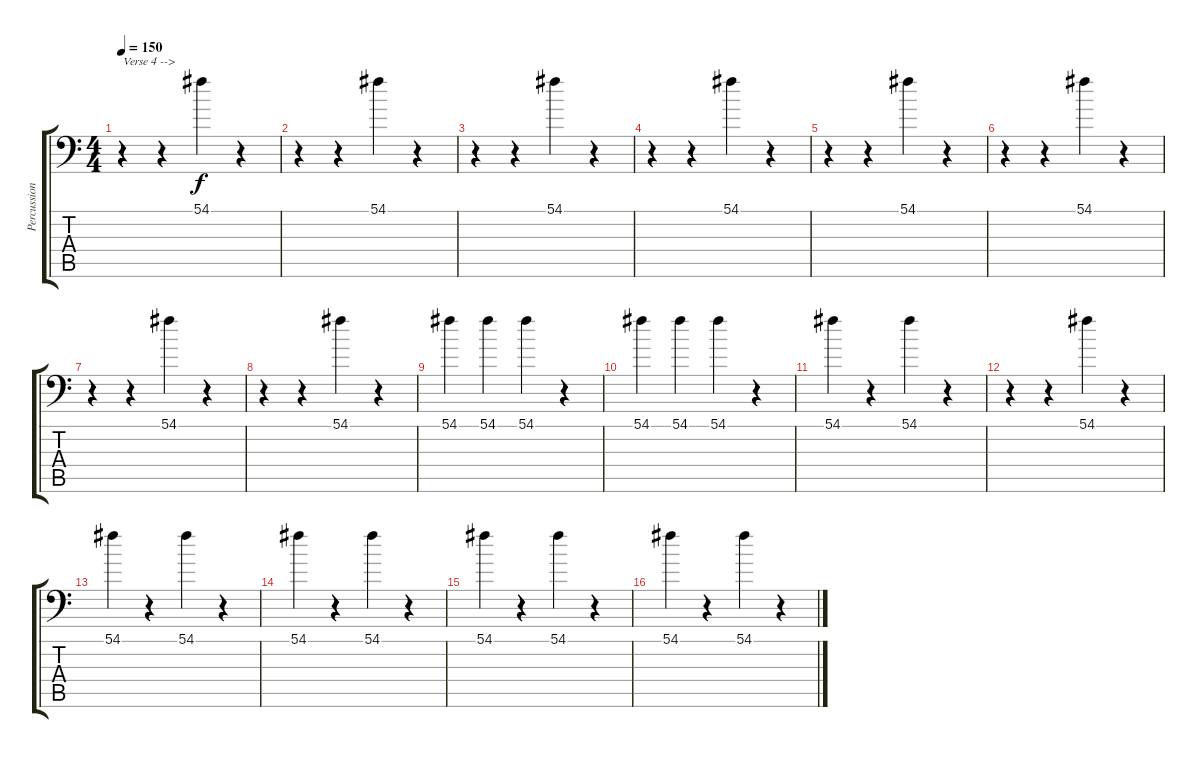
\track ("Percussion" "Percussion") {instrument acousticgrandpiano}
\staff {score tabs}
\tuning (C-1 C-1 C-1 C-1 C-1 C-1) {hide}
\ts (4 4)
\tempo 150
\clef f4
\ks c
r.4{txt "Verse 4 -->" dy f} r.4 54.1.4 r.4 |
r.4 r.4 54.1.4 r.4 |
r.4 r.4 54.1.4 r.4 |
r.4 r.4 54.1.4 r.4 |
r.4 r.4 54.1.4 r.4 |
r.4 r.4 54.1.4 r.4 |
r.4 r.4 54.1.4 r.4 |
r.4 r.4 54.1.4 r.4 |
54.1.4 54.1.4 54.1.4 r.4 |
54.1.4 54.1.4 54.1.4 r.4 |
54.1.4 r.4 54.1.4 r.4 |
r.4 r.4 54.1.4 r.4 |
54.1.4 r.4 54.1.4 r.4 |
54.1.4 r.4 54.1.4 r.4 |
54.1.4 r.4 54.1.4 r.4 |
54.1.4 r.4 54.1.4 r.4
